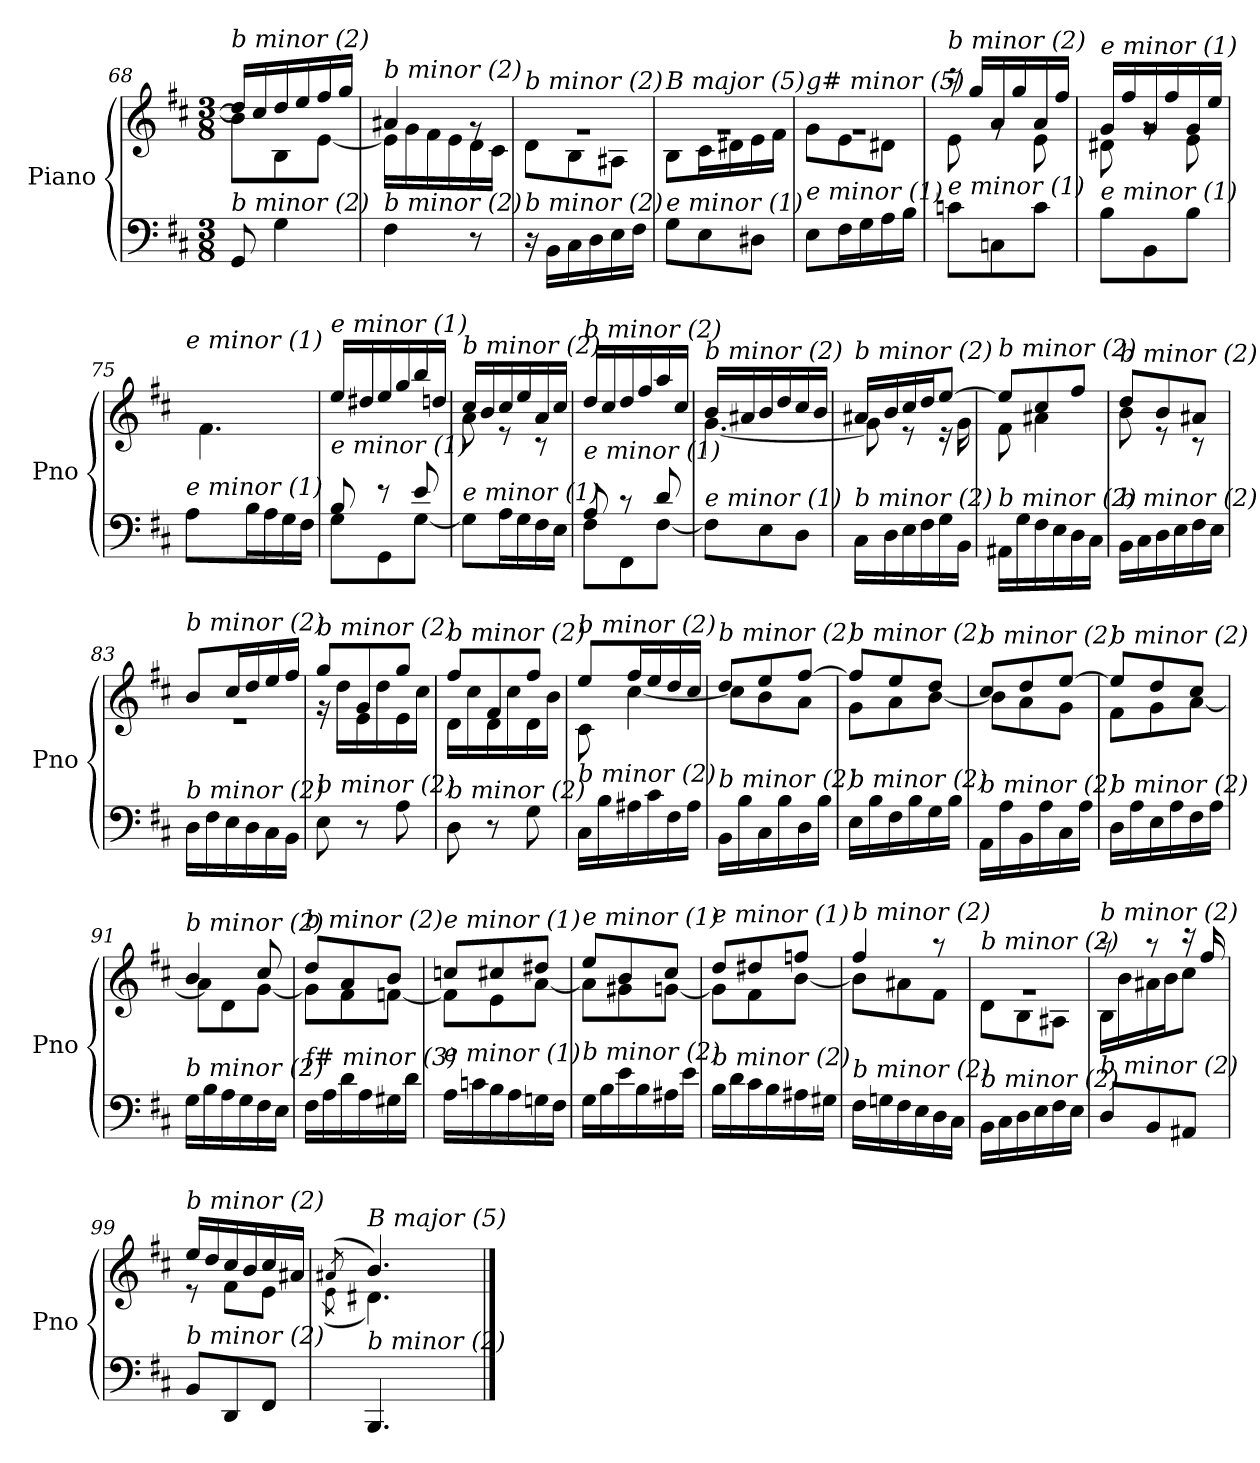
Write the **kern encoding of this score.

**kern	**kern
*part1	*part1
*staff2	*staff1
*I"Piano	*
*I'Pno	*
*clefF4	*clefG2
*k[f#c#]	*k[f#c#]
*M3/8	*M3/8
=68	=68
*	*^
!	!LO:TX:i:t=b minor (2)	!
!LO:TX:i:t=b minor (2)	!	!
8GG/	16dd/LL]	8b\L]
.	16cc#/	.
4G\	16dd/	8B\
.	16ee/	.
.	16ff#/	[8e\J
.	16gg/JJ	.
=69	=69	=69
!	!LO:TX:i:t=b minor (2)	!
!LO:TX:i:t=b minor (2)	!	!
4F#\	4a#X/	16e\LL]
.	.	16g\
.	.	16f#\
.	.	16e\
8r	8rg	16d\
.	.	16c#\JJ
=70	=70	=70
!	!LO:TX:i:t=b minor (2)	!
!LO:TX:i:t=b minor (2)	!	!
16r	4.rg	8d\L
16BB\LL	.	.
16C#\	.	8B\
16D\	.	.
16E\	.	8A#X\J
16F#\JJ	.	.
!!LO:LB:g=z	!!
=71	=71	=71
!	!LO:TX:i:t=B major (5)	!
!LO:TX:i:t=e minor (1)	!	!
8G\L	4.rg	8B\L
8E\	.	16c#\L
.	.	16d#X\
8D#X\J	.	16e\
.	.	16f#\JJ
=72	=72	=72
!	!LO:TX:i:t=g# minor (5)	!
!LO:TX:i:t=e minor (1)	!	!
8E\L	4.rg	8g\L
16F#\L	.	8e\
16G\	.	.
16A\	.	8d#X\J
16B\JJ	.	.
=73	=73	=73
!	!LO:TX:i:t=b minor (2)	!
!LO:TX:i:t=e minor (1)	!	!
8cn\L	16r	8e\
.	16gg/LL	.
8Cn\	16a/	8rg
.	16gg/	.
8c\J	16a/	8e\
.	16ff#/JJ	.
=74	=74	=74
!	!LO:TX:i:t=e minor (1)	!
!LO:TX:i:t=e minor (1)	!	!
8B\L	16g/LL	8d#X\
.	16ff#/	.
8BB\	16g/	8rg
.	16ff#/	.
8B\J	16g/	8e\
.	16ee/JJ	.
=75	=75	=75
!	!LO:TX:i:t=e minor (1)	!
!LO:TX:i:t=e minor (1)	!	!
8A\L	16f#/LLyy	4.f#\
.	16ee/	.
16B\L	16dd#X/	.
16A\	16ff#/	.
16G\	16b/	.
16F#\JJ	16dd#/JJ	.
*	*v	*v
!!LO:LB:g=z
=76	=76
*^	*
!	!	!LO:TX:i:t=e minor (1)
!LO:TX:i:t=e minor (1)	!	!
8B/	8G\L	16ee/LL
.	.	16dd#X/
8r	8GG\	16ee/
.	.	16gg/
8e/	[8G\J	16bb/
.	.	16ddn/JJ
*v	*v	*
=77	=77
*	*^
!	!LO:TX:i:t=b minor (2)	!
!LO:TX:i:t=e minor (1)	!	!
8G\L]	16cc#/LL	8a\
.	16b/	.
16A\L	16cc#/	8r
16G\	16ee/	.
16F#\	16a/	8r
16E\JJ	16cc#/JJ	.
*	*v	*v
=78	=78
*^	*
!	!	!LO:TX:i:t=b minor (2)
!LO:TX:i:t=e minor (1)	!	!
8A/	8F#\L	16dd/LL
.	.	16cc#/
8r	8FF#\	16dd/
.	.	16ff#/
8d/	[8F#\J	16aa/
.	.	16cc#/JJ
*v	*v	*
=79	=79
*	*^
!	!LO:TX:i:t=b minor (2)	!
!LO:TX:i:t=e minor (1)	!	!
8F#\L]	16b/LL	[4.g\
.	16a#X/	.
8E\	16b/	.
.	16dd/	.
8D\J	16cc#/	.
.	16b/JJ	.
=80	=80	=80
!	!LO:TX:i:t=b minor (2)	!
!LO:TX:i:t=b minor (2)	!	!
16C#\LL	16a#X/LL	8g\]
16D\	16b/	.
16E\	16cc#/	8r
16F#\	16dd/J	.
16G\	[8ee/J	16r
16BB\JJ	.	16g\
!!LO:LB:g=z	!!
=81	=81	=81
!	!LO:TX:i:t=b minor (2)	!
!LO:TX:i:t=b minor (2)	!	!
16AA#X\LL	8ee/L]	8f#\
16G\	.	.
16F#\	8cc#/	4a#X\
16E\	.	.
16D\	8ff#/J	.
16C#\JJ	.	.
=82	=82	=82
!	!LO:TX:i:t=b minor (2)	!
!LO:TX:i:t=b minor (2)	!	!
16BB\LL	8dd/L	8b\
16C#\	.	.
16D\	8b/	8r
16E\	.	.
16F#\	8a#X/J	8r
16E\JJ	.	.
=83	=83	=83
!	!LO:TX:i:t=b minor (2)	!
!LO:TX:i:t=b minor (2)	!	!
16D\LL	8b/L	4.r
16F#\	.	.
16E\	16cc#/L	.
16D\	16dd/	.
16C#\	16ee/	.
16BB\JJ	16ff#/JJ	.
=84	=84	=84
!	!LO:TX:i:t=b minor (2)	!
!LO:TX:i:t=b minor (2)	!	!
8E\	8gg/L	16r
.	.	16dd\LL
8r	8g/	16e\
.	.	16dd\
8A\	8gg/J	16e\
.	.	16cc#\JJ
=85	=85	=85
!	!LO:TX:i:t=b minor (2)	!
!LO:TX:i:t=b minor (2)	!	!
8D\	8ff#/L	16d\LL
.	.	16cc#\
8r	8f#/	16d\
.	.	16cc#\
8G\	8ff#/J	16d\
.	.	16b\JJ
!!LO:LB:g=z	!!
=86	=86	=86
!	!LO:TX:i:t=b minor (2)	!
!LO:TX:i:t=b minor (2)	!	!
16C#\LL	8ee/L	8c#\
16B\	.	.
16A#X\	16ff#/L	[4cc#\
16c#\	16ee/	.
16F#\	16dd/	.
16A#\JJ	16cc#/JJ	.
=87	=87	=87
!	!LO:TX:i:t=b minor (2)	!
!LO:TX:i:t=b minor (2)	!	!
16BB\LL	8dd/L	8cc#\L]
16B\	.	.
16C#\	8ee/	8b\
16B\	.	.
16D\	[8ff#/J	8a\J
16B\JJ	.	.
=88	=88	=88
!	!LO:TX:i:t=b minor (2)	!
!LO:TX:i:t=b minor (2)	!	!
16E\LL	8ff#/L]	8g\L
16B\	.	.
16F#\	8ee/	8a\
16B\	.	.
16G\	8dd/J	[8b\J
16B\JJ	.	.
=89	=89	=89
!	!LO:TX:i:t=b minor (2)	!
!LO:TX:i:t=b minor (2)	!	!
16AA\LL	8cc#/L	8b\L]
16A\	.	.
16BB\	8dd/	8a\
16A\	.	.
16C#\	[8ee/J	8g\J
16A\JJ	.	.
=90	=90	=90
!	!LO:TX:i:t=b minor (2)	!
!LO:TX:i:t=b minor (2)	!	!
16D\LL	8ee/L]	8f#\L
16A\	.	.
16E\	8dd/	8g\
16A\	.	.
16F#\	8cc#/J	[8a\J
16A\JJ	.	.
!!LO:LB:g=z	!!
=91	=91	=91
!	!LO:TX:i:t=b minor (2)	!
!LO:TX:i:t=b minor (2)	!	!
16G\LL	4b/	8a\L]
16B\	.	.
16A\	.	8d\
16G\	.	.
16F#\	8cc#/	[8g\J
16E\JJ	.	.
=92	=92	=92
!	!LO:TX:i:t=b minor (2)	!
!LO:TX:i:t=f# minor (3)	!	!
16F#\LL	8dd/L	8g\L]
16A\	.	.
16d\	8a/	8f#\
16A\	.	.
16G#X\	8b/J	[8fn\J
16d\JJ	.	.
=93	=93	=93
!	!LO:TX:i:t=e minor (1)	!
!LO:TX:i:t=e minor (1)	!	!
16A\LL	8ccn/L	8f\L]
16cn\	.	.
16B\	8cc#X/	8e\
16A\	.	.
16Gn\	8dd#X/J	[8a\J
16F#\JJ	.	.
=94	=94	=94
!	!LO:TX:i:t=e minor (1)	!
!LO:TX:i:t=b minor (2)	!	!
16G\LL	8ee/L	8a\L]
16B\	.	.
16e\	8b/	8g#X\
16B\	.	.
16A#X\	8cc#/J	[8gn\J
16e\JJ	.	.
=95	=95	=95
!	!LO:TX:i:t=e minor (1)	!
!LO:TX:i:t=b minor (2)	!	!
16B\LL	8dd/L	8g\L]
16d\	.	.
16c#\	8dd#X/	8f#\
16B\	.	.
16A#X\	8ffni/J	[8b\J
16G#X\JJ	.	.
!!LO:PB:g=z	!!
=96	=96	=96
!	!LO:TX:i:t=b minor (2)	!
!LO:TX:i:t=b minor (2)	!	!
16F#\LL	4ff#/	8b\L]
16Gn\	.	.
16F#\	.	8a#X\
16E\	.	.
16D\	8r	8f#\J
16C#\JJ	.	.
=97	=97	=97
!	!LO:TX:i:t=b minor (2)	!
!LO:TX:i:t=b minor (2)	!	!
16BB\LL	4.rg	8d\L
16C#\	.	.
16D\	.	8B\
16E\	.	.
16F#\	.	8A#X\J
16E\JJ	.	.
=98	=98	=98
!	!LO:TX:i:t=b minor (2)	!
!LO:TX:i:t=b minor (2)	!	!
8D/L	8r	16B\LL
.	.	16b\
8BB/	8r	16a#X\
.	.	16b\J
8AA#X/J	16r	8cc#\J
.	16ff#/	.
=99	=99	=99
!	!LO:TX:i:t=b minor (2)	!
!LO:TX:i:t=b minor (2)	!	!
8BB/L	16ee/LL	8r
.	16dd/	.
8DD/	16cc#/	8f#\L
.	16b/	.
8FF#/J	16cc#/	8e\J
.	16a#X/JJ	.
=100	=100	=100
.	(>8qa#X/	(8qe\
*	*	*^
!	!LO:TX:i:t=B major (5)	!	!
!LO:TX:i:t=b minor (2)	!	!	!
4.BBB/	4.b/)	4.d#X\)	8e!yy 8a#!yy
.	.	.	4d#!yy 4b!yy
*	*v	*v	*v
==	==
*-	*-
